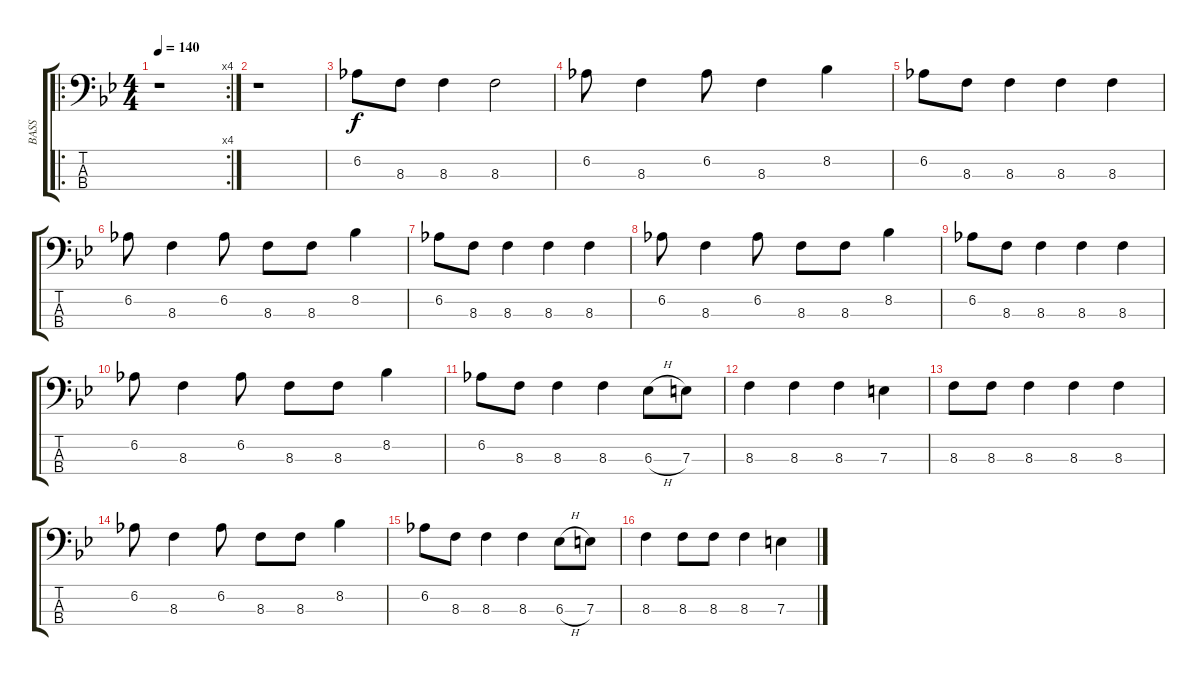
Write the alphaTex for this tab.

\track ("BASS" "BASS") {instrument electricbassfinger}
\staff {score tabs}
\tuning (G2 D2 A1 E1) {hide}
\ro
\rc 4
\ts (4 4)
\tempo 140
\clef f4
\ks bb
r.1{dy f instrument electricbassfinger} |
r.1 |
6.2.8 8.3.8 8.3.4 8.3.2 |
6.2.8 8.3.4 6.2.8 8.3.4 8.2.4 |
6.2.8 8.3.8 8.3.4 8.3.4 8.3.4 |
6.2.8 8.3.4 6.2.8 8.3.8 8.3.8 8.2.4 |
6.2.8 8.3.8 8.3.4 8.3.4 8.3.4 |
6.2.8 8.3.4 6.2.8 8.3.8 8.3.8 8.2.4 |
6.2.8 8.3.8 8.3.4 8.3.4 8.3.4 |
6.2.8 8.3.4 6.2.8 8.3.8 8.3.8 8.2.4 |
6.2.8 8.3.8 8.3.4 8.3.4 6.3{h}.8 7.3.8 |
8.3.4 8.3.4 8.3.4 7.3.4 |
8.3.8 8.3.8 8.3.4 8.3.4 8.3.4 |
6.2.8 8.3.4 6.2.8 8.3.8 8.3.8 8.2.4 |
6.2.8 8.3.8 8.3.4 8.3.4 6.3{h}.8 7.3.8 |
8.3.4 8.3.8 8.3.8 8.3.4 7.3.4
